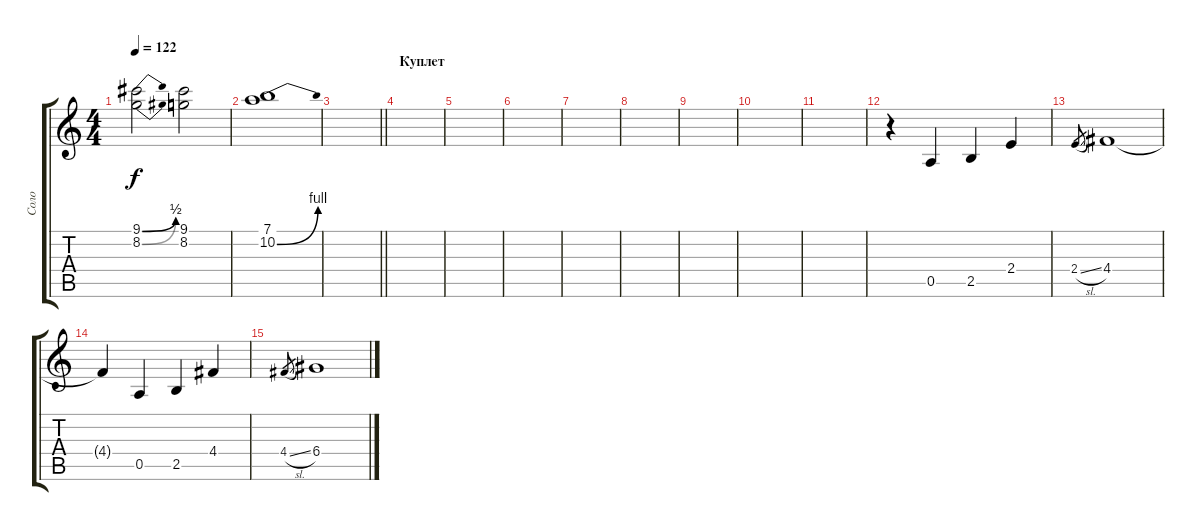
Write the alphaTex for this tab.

\track ("Соло" "Соло") {instrument electricguitarclean}
\staff {score tabs}
\tuning (E4 B3 G3 D3 A2 E2) {hide}
\ts (4 4)
\tempo 122
\clef g2
\ks c
(9.1{be (bend 0 0 60 2)} 8.2{be (bend 0 0 60 2)}).2{dy f} (9.1 8.2).2 |
(7.1 10.2{be (bend 0 0 60 4)}).1 |
\barLineRight lightlight
|
\section ("" "Куплет")
|
|
|
|
|
|
|
|
r.4 0.5.4 2.5.4 2.4.4 |
2.4{sl}.8{gr} 4.4.1 |
4.4{t}.4 0.5.4 2.5.4 4.4.4 |
4.4{sl}.8{gr} 6.4.1
